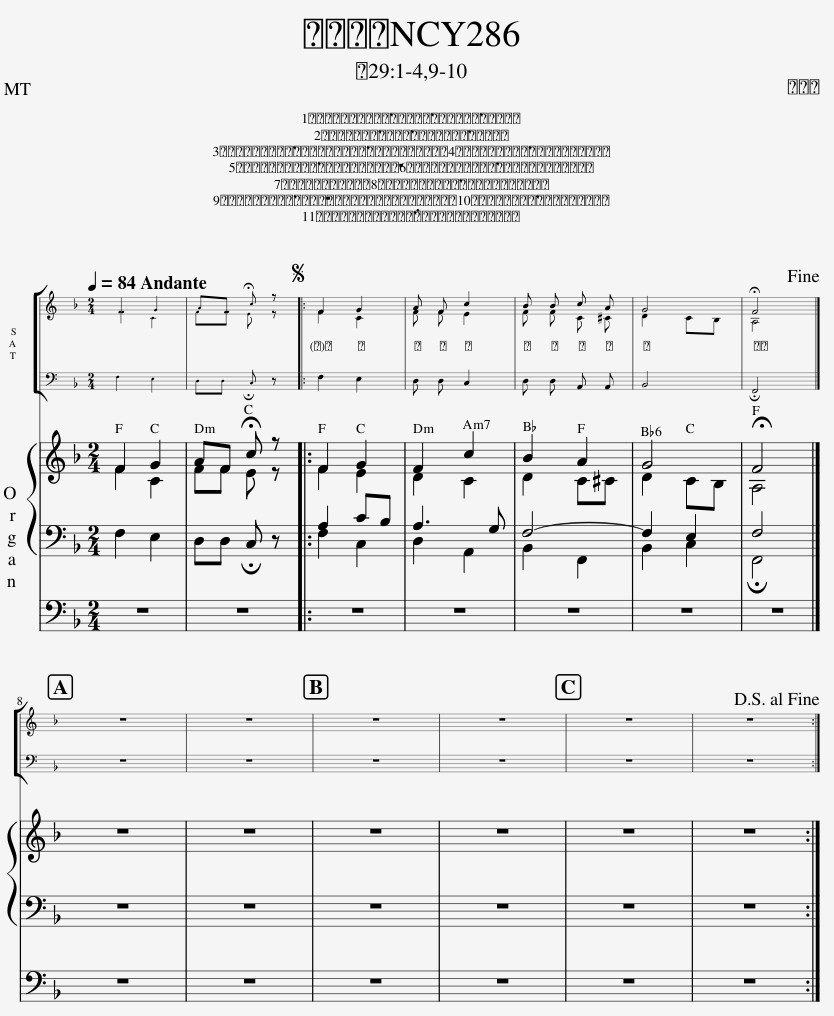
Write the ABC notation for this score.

X:1
%%score 1 2 3 { ( 4 5 ) | 6 } { ( 7 8 ) | ( 9 10 ) }
L:1/8
Q:1/4=84
M:2/4
I:linebreak $
K:F
V:1 treble
V:2 treble
V:3 bass
V:4 treble
V:5 treble
V:6 bass
V:7 treble
V:8 treble
V:9 bass
V:10 bass
V:1
 F2 G2 | A F !fermata!c z |:S F2 G2 | A F c2 | B B c A | %5
 G4 | !fermata!F4!fine! |$ z4 | z4 | z4 | %10
 z4 | z4 | z4!D.S.! :| %13
V:2
 F2 C2 | F F !fermata!E z |: F2 C2 | F F E2 | F F C ^C | %5
 D2 C B, | !fermata!A,4 |$ z4 | z4 | z4 | %10
 z4 | z4 | z4 :| %13
V:3
 F,2 E,2 | D, D, !fermata!C, z |: F,2 E,2 | D, D, C,2 | D, D, A,, A,, | %5
 B,,4 | !fermata!F,,4 |$ z4 | z4 | z4 | %10
 z4 | z4 | z4 :| %13
V:4
 F2 G2 | AF !fermata!c z |: F2 G2 | A F c2 | B B c A | %5
 G4 | !fermata!F4 |$ z4 | z4 | z4 | %10
 z4 | z4 | z4 :| %13
V:5
 F2 C2 | FF !fermata!E z |: F2 C2 | F F E2 | F F C ^C | %5
 D2 CB, | !fermata!A,4 |$ x4 | x4 | x4 | %10
 x4 | x4 | x4 :| %13
V:6
 F,2 E,2 | D,D, !fermata!C, z |: F,2 E,2 | D, D, C,2 | D, D, A,, A,, | %5
 B,,4 | !fermata!F,,4 |$ z4 | z4 | z4 | %10
 z4 | z4 | z4 :| %13
V:7
 F2 G2 | AF !fermata!c z |: F2 G2 | F2 c2 | B2 A2 | %5
 G4 | !fermata!F4 |$ z4 | z4 | z4 | %10
 z4 | z4 | z4 :| %13
V:8
 F2 C2 | FF !fermata!E z |: F2 E2 | D2 C2 | D2 C^C | %5
 D2 CB, | !fermata!A,4 |$ x4 | x4 | x4 | %10
 x4 | x4 | x4 :| %13
V:9
 F,2 E,2 | D,D, !fermata!C, z |: A,2 CB, | A,3 G, | F,4- | %5
 F,2 E,2 | !fermata!F,4 |$ z4 | z4 | z4 | %10
 z4 | z4 | z4 :| %13
V:10
 x4 | x4 |: F,2 C,2 | D,2 A,,2 | B,,2 F,,2 | %5
 B,,2 C,2 | !fermata!F,,4 |$ x4 | x4 | x4 | %10
 x4 | x4 | x4 :| %13
